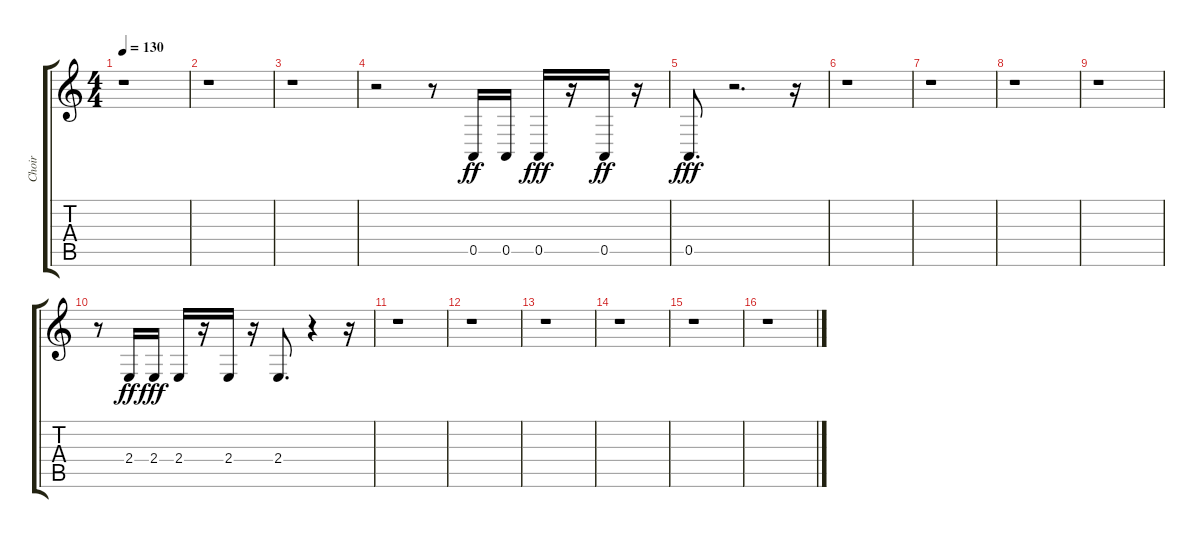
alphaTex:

\track ("Choir" "Choir") {instrument voiceoohs}
\staff {score tabs}
\tuning (E4 B3 G3 D3 A2 E2) {hide}
\ts (4 4)
\tempo 130
\clef g2
\ks c
r.1{dy fff} |
r.1 |
r.1 |
r.2 r.8 0.5.16{dy ff} 0.5.16 0.5.16{dy fff} r.16 0.5.16{dy ff} r.16 |
0.5.8{d dy fff} r.2{d} r.16 |
r.1 |
r.1 |
r.1 |
r.1 |
r.8 2.4.16{dy ff} 2.4.16{dy fff} 2.4.16 r.16 2.4.16 r.16 2.4.8{d} r.4 r.16 |
r.1 |
r.1 |
r.1 |
r.1 |
r.1 |
r.1
